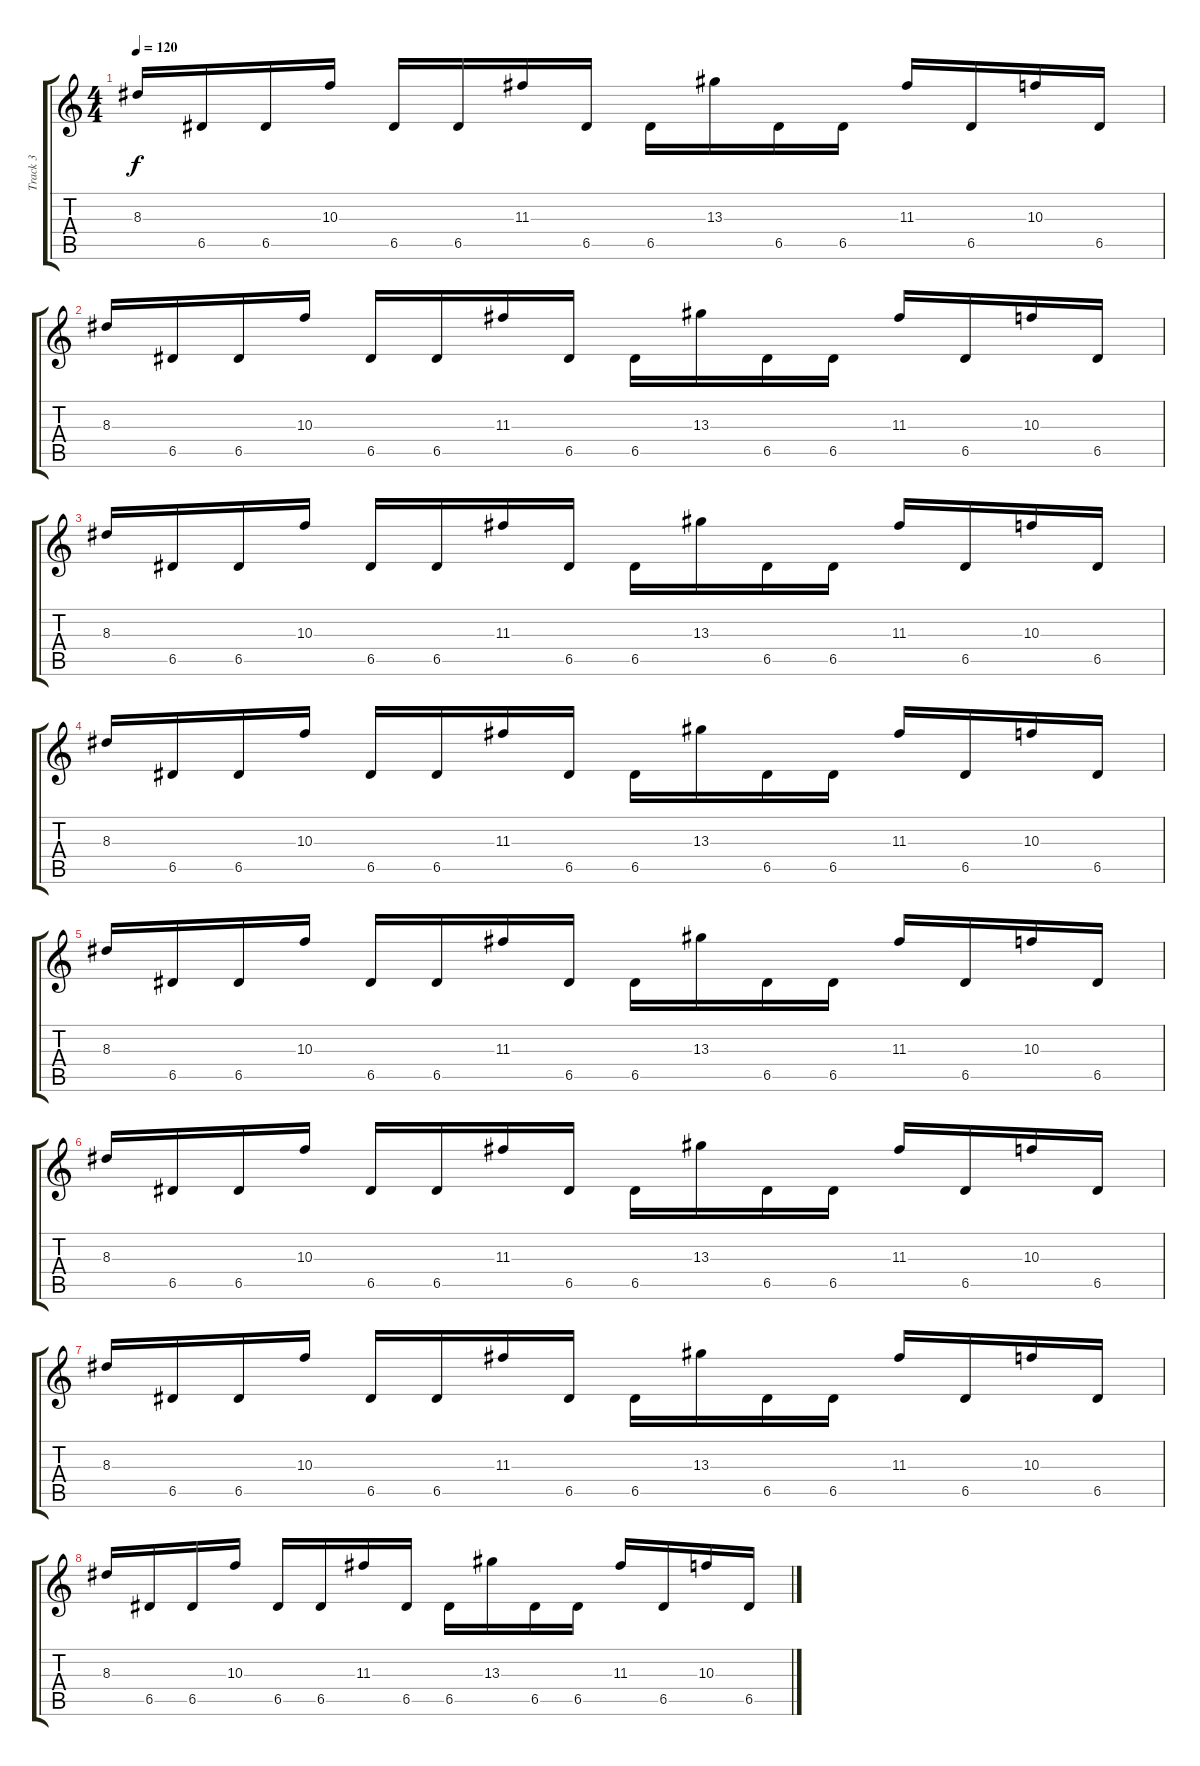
\track ("Track 3" "Track 3") {instrument overdrivenguitar}
\staff {score tabs}
\tuning (E4 B3 G3 D3 A2 E2) {hide}
\ts (4 4)
\tempo 120
\clef g2
\ks c
8.3.16{dy f} 6.5.16 6.5.16 10.3.16 6.5.16 6.5.16 11.3.16 6.5.16 6.5.16 13.3.16 6.5.16 6.5.16 11.3.16 6.5.16 10.3.16 6.5.16 |
8.3.16 6.5.16 6.5.16 10.3.16 6.5.16 6.5.16 11.3.16 6.5.16 6.5.16 13.3.16 6.5.16 6.5.16 11.3.16 6.5.16 10.3.16 6.5.16 |
8.3.16 6.5.16 6.5.16 10.3.16 6.5.16 6.5.16 11.3.16 6.5.16 6.5.16 13.3.16 6.5.16 6.5.16 11.3.16 6.5.16 10.3.16 6.5.16 |
8.3.16 6.5.16 6.5.16 10.3.16 6.5.16 6.5.16 11.3.16 6.5.16 6.5.16 13.3.16 6.5.16 6.5.16 11.3.16 6.5.16 10.3.16 6.5.16 |
8.3.16 6.5.16 6.5.16 10.3.16 6.5.16 6.5.16 11.3.16 6.5.16 6.5.16 13.3.16 6.5.16 6.5.16 11.3.16 6.5.16 10.3.16 6.5.16 |
8.3.16 6.5.16 6.5.16 10.3.16 6.5.16 6.5.16 11.3.16 6.5.16 6.5.16 13.3.16 6.5.16 6.5.16 11.3.16 6.5.16 10.3.16 6.5.16 |
8.3.16 6.5.16 6.5.16 10.3.16 6.5.16 6.5.16 11.3.16 6.5.16 6.5.16 13.3.16 6.5.16 6.5.16 11.3.16 6.5.16 10.3.16 6.5.16 |
8.3.16 6.5.16 6.5.16 10.3.16 6.5.16 6.5.16 11.3.16 6.5.16 6.5.16 13.3.16 6.5.16 6.5.16 11.3.16 6.5.16 10.3.16 6.5.16
